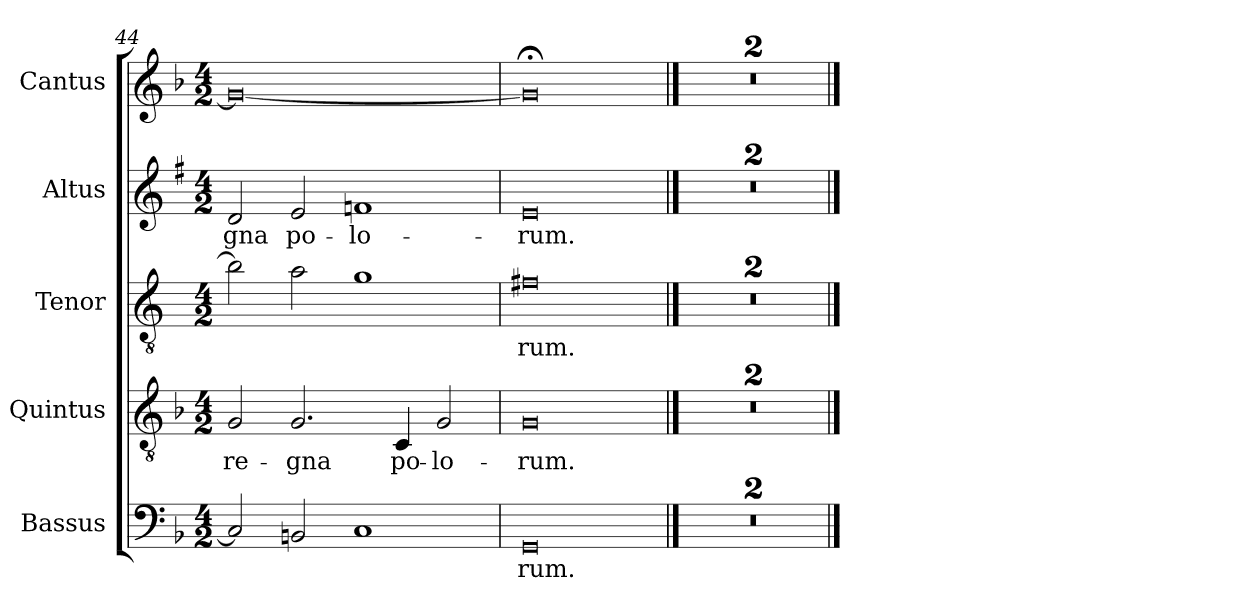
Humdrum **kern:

**kern	**text	**kern	**text	**kern	**text	**kern	**text	**kern	**text
*part5	*part5	*part4	*part4	*part3	*part3	*part2	*part2	*part1	*part1
*staff5	*staff5	*staff4	*staff4	*staff3	*staff3	*staff2	*staff2	*staff1	*staff1
*I"Bassus	*	*I"Quintus	*	*I"Tenor	*	*I"Altus	*	*I"Cantus	*
*I'B	*	*	*	*I'T	*	*I'A	*	*I'C	*
*clefF4	*	*clefGv2	*	*clefGv2	*	*clefG2	*	*clefG2	*
*	*	*	*	*ITrd4c7	*	*ITrd1c2	*	*	*
*k[b-]	*	*k[b-]	*	*k[b-]	*	*k[b-]	*	*k[b-]	*
*F:	*	*F:	*	*F:	*	*F:	*	*F:	*
*M4/2	*	*M4/2	*	*M4/2	*	*M4/2	*	*M4/2	*
=44	=44	=44	=44	=44	=44	=44	=44	=44	=44
!	!	!	!LO:LY:b	!	!	!	!LO:LY:b	!	!
2C/]	.	2G/	re-	2e-\]	.	2c/	-gna	0g_	.
!	!	!	!LO:LY:b	!	!	!	!LO:LY:b	!	!
2BBn/	.	2.G/	-gna	2d\	.	2d/	po-	.	.
!	!	!	!	!	!	!	!LO:LY:b	!	!
1C	.	.	.	1c	.	1e-X	-lo-	.	.
!	!	!	!LO:LY:b	!	!	!	!	!	!
.	.	4C/	po-	.	.	.	.	.	.
!	!	!	!LO:LY:b	!	!	!	!	!	!
.	.	2G/	-lo-	.	.	.	.	.	.
=45	=45	=45	=45	=45	=45	=45	=45	=45	=45
!	!LO:LY:b	!	!LO:LY:b	!	!LO:LY:b	!	!LO:LY:b	!	!
0GG	-rum.	0G	-rum.	0Bn	-rum.	0d	-rum.	0g;<]	.
==46	==46	==46	==46	==46	==46	==46	==46	==46	==46
0r	.	0r	.	0r	.	0r	.	0r	.
=47	=47	=47	=47	=47	=47	=47	=47	=47	=47
0r	.	0r	.	0r	.	0r	.	0r	.
==	==	==	==	==	==	==	==	==	==
*-	*-	*-	*-	*-	*-	*-	*-	*-	*-
